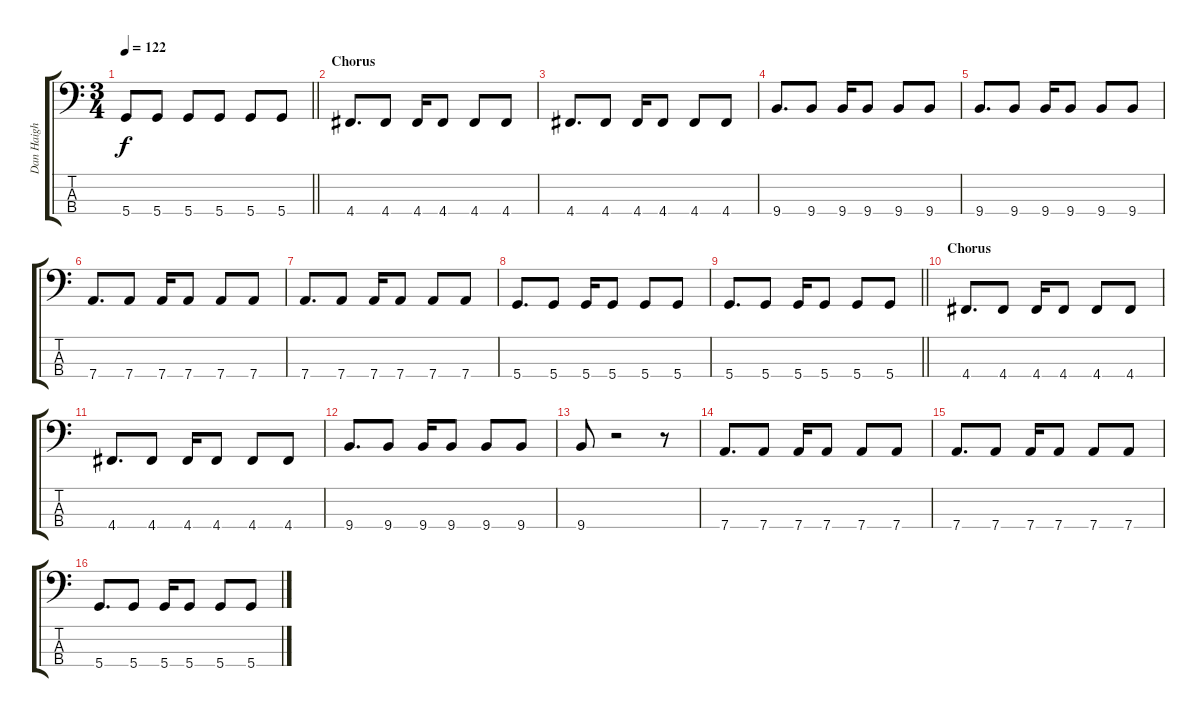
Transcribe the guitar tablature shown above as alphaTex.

\track ("Dan Haigh" "Dan Haigh") {instrument electricbassfinger}
\staff {score tabs}
\tuning (G2 D2 A1 D1) {hide}
\ts (3 4)
\tempo 122
\clef f4
\barLineRight lightlight
\ks c
5.4.8{dy f} 5.4.8 5.4.8 5.4.8 5.4.8 5.4.8 |
\section ("" "Chorus")
4.4.8{d} 4.4.8 4.4.16 4.4.8 4.4.8 4.4.8 |
4.4.8{d} 4.4.8 4.4.16 4.4.8 4.4.8 4.4.8 |
9.4.8{d} 9.4.8 9.4.16 9.4.8 9.4.8 9.4.8 |
9.4.8{d} 9.4.8 9.4.16 9.4.8 9.4.8 9.4.8 |
7.4.8{d} 7.4.8 7.4.16 7.4.8 7.4.8 7.4.8 |
7.4.8{d} 7.4.8 7.4.16 7.4.8 7.4.8 7.4.8 |
5.4.8{d} 5.4.8 5.4.16 5.4.8 5.4.8 5.4.8 |
\barLineRight lightlight
5.4.8{d} 5.4.8 5.4.16 5.4.8 5.4.8 5.4.8 |
\section ("" "Chorus")
4.4.8{d} 4.4.8 4.4.16 4.4.8 4.4.8 4.4.8 |
4.4.8{d} 4.4.8 4.4.16 4.4.8 4.4.8 4.4.8 |
9.4.8{d} 9.4.8 9.4.16 9.4.8 9.4.8 9.4.8 |
9.4.8 r.2 r.8 |
7.4.8{d} 7.4.8 7.4.16 7.4.8 7.4.8 7.4.8 |
7.4.8{d} 7.4.8 7.4.16 7.4.8 7.4.8 7.4.8 |
5.4.8{d} 5.4.8 5.4.16 5.4.8 5.4.8 5.4.8
